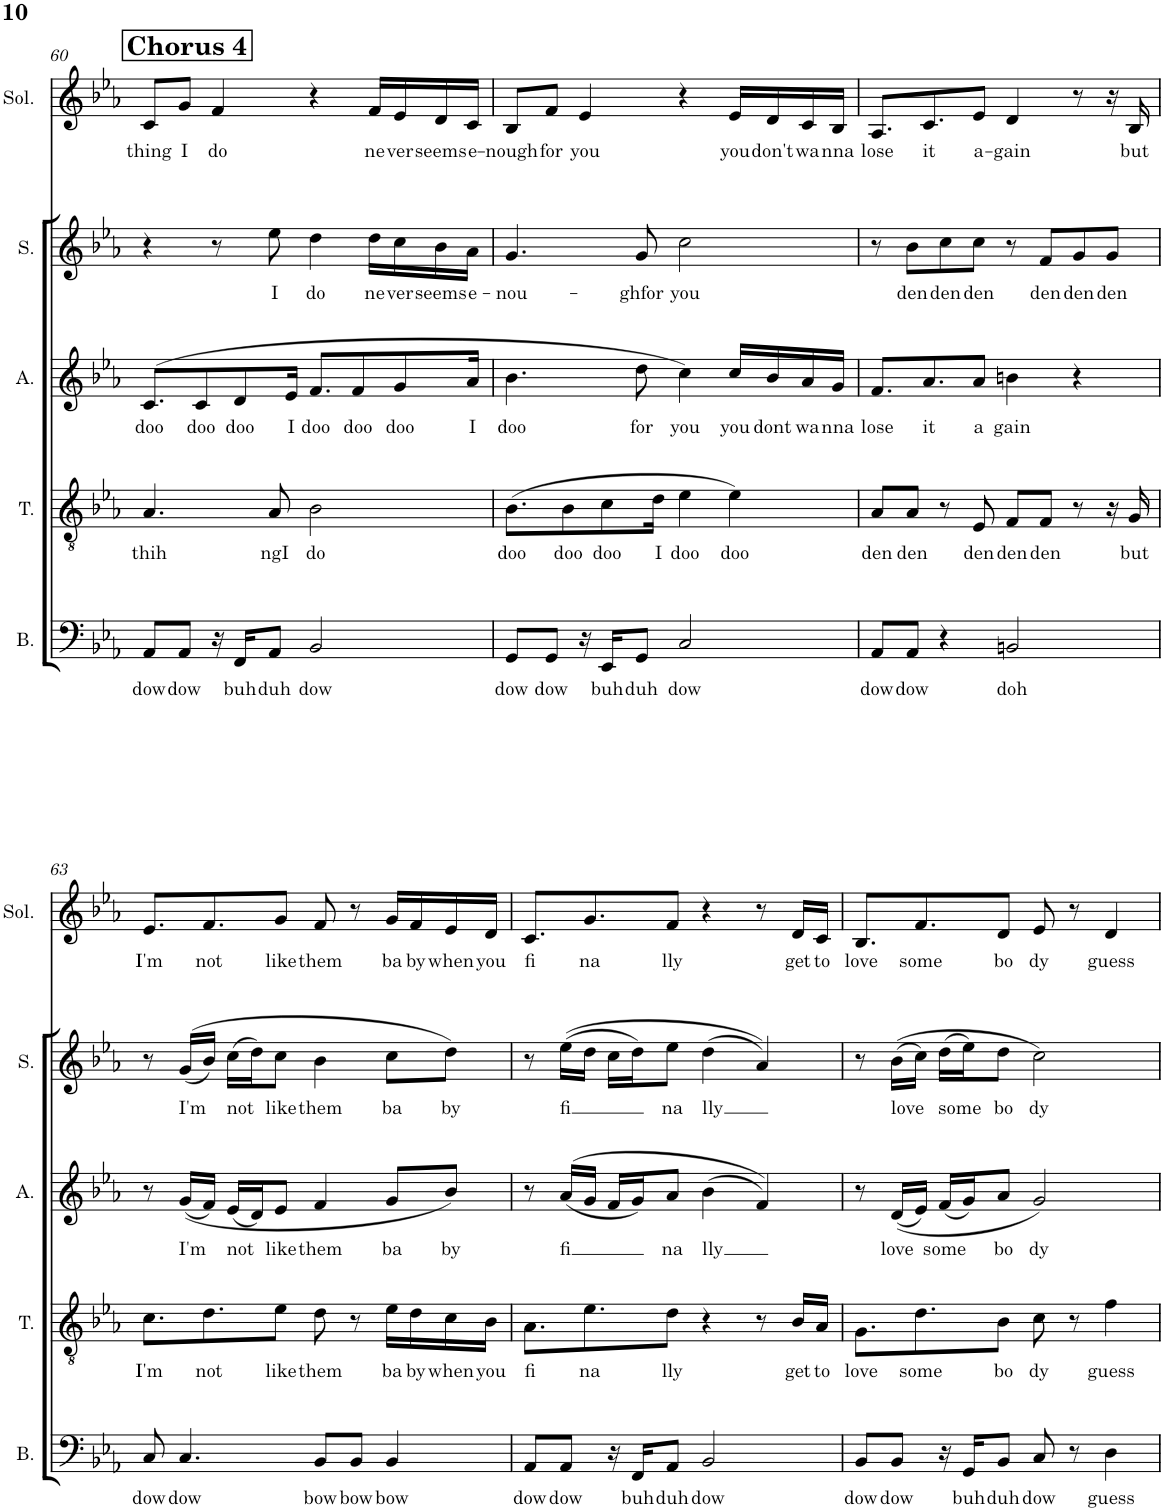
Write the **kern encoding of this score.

**kern	**text	**kern	**text	**kern	**text	**kern	**text	**kern	**text
*part5	*part5	*part4	*part4	*part3	*part3	*part2	*part2	*part1	*part1
*staff5	*staff5	*staff4	*staff4	*staff3	*staff3	*staff2	*staff2	*staff1	*staff1
*I"Bass	*	*I"Tenor	*	*I"Alto	*	*I"Soprano	*	*I"Solo	*
*I'B.	*	*I'T.	*	*I'A.	*	*I'S.	*	*I'Sol.	*
!!LO:PB:g=z
*clefF4	*	*clefGv2	*	*clefG2	*	*clefG2	*	*clefG2	*
*k[b-e-a-]	*	*k[b-e-a-]	*	*k[b-e-a-]	*	*k[b-e-a-]	*	*k[b-e-a-]	*
*M4/4	*	*M4/4	*	*M4/4	*	*M4/4	*	*M4/4	*
!!LO:REH:place=s1:a:B:cj:fs=14:t=Chorus 4
=60	=60	=60	=60	=60	=60	=60	=60	=60	=60
!	!LO:LY:b	!	!LO:LY:b	!	!LO:LY:b	!	!	!	!LO:LY:b
8AA-/L	dow	4.A-/	thih	(8.c/L	doo	4r	.	8c/L	thing
!	!LO:LY:b	!	!	!	!	!	!	!	!LO:LY:b
8AA-/J	dow	.	.	.	.	.	.	8g/J	I
!	!	!	!	!	!LO:LY:b	!	!	!	!
.	.	.	.	8c/	doo	.	.	.	.
!	!	!	!	!	!	!	!	!	!LO:LY:b
16r	.	.	.	.	.	8r	.	4f/	do
!	!LO:LY:b	!	!	!	!LO:LY:b	!	!	!	!
16FF/KL	buh	.	.	8d/	doo	.	.	.	.
!	!LO:LY:b	!	!LO:LY:b	!	!	!	!LO:LY:b	!	!
8AA-/J	duh	8A-/	ngI	.	.	8ee-\	I	.	.
!	!	!	!	!	!LO:LY:b	!	!	!	!
.	.	.	.	16e-/Jk	I	.	.	.	.
!	!LO:LY:b	!	!LO:LY:b	!	!LO:LY:b	!	!LO:LY:b	!	!
2BB-/	dow	2B-\	do	8.f/L	doo	4dd\	do	4r	.
!	!	!	!	!	!LO:LY:b	!	!	!	!
.	.	.	.	8f/	doo	.	.	.	.
!	!	!	!	!	!	!	!LO:LY:b	!	!LO:LY:b
.	.	.	.	.	.	16dd\LL	ne	16f/LL	ne
!	!	!	!	!	!LO:LY:b	!	!LO:LY:b	!	!LO:LY:b
.	.	.	.	8g/	doo	16cc\	ver	16e-/	ver
!	!	!	!	!	!	!	!LO:LY:b	!	!LO:LY:b
.	.	.	.	.	.	16b-\	seems	16d/	seems
!	!	!	!	!	!LO:LY:b	!	!LO:LY:b	!	!LO:LY:b
.	.	.	.	16a-/Jk	I	16a-\JJ	e-	16c/JJ	e-
=61	=61	=61	=61	=61	=61	=61	=61	=61	=61
!	!LO:LY:b	!	!LO:LY:b	!	!LO:LY:b	!	!LO:LY:b	!	!LO:LY:b
8GG/L	dow	(8.B-\L	doo	4.b-\	doo	4.g/	-nou-	8B-/L	-nough
!	!LO:LY:b	!	!	!	!	!	!	!	!LO:LY:b
8GG/J	dow	.	.	.	.	.	.	8f/J	for
!	!	!	!LO:LY:b	!	!	!	!	!	!
.	.	8B-\	doo	.	.	.	.	.	.
!	!	!	!	!	!	!	!	!	!LO:LY:b
16r	.	.	.	.	.	.	.	4e-/	you
!	!LO:LY:b	!	!LO:LY:b	!	!	!	!	!	!
16EE-/KL	buh	8c\	doo	.	.	.	.	.	.
!	!LO:LY:b	!	!	!	!LO:LY:b	!	!LO:LY:b	!	!
8GG/J	duh	.	.	8dd\	for	8g/	-ghfor	.	.
!	!	!	!LO:LY:b	!	!	!	!	!	!
.	.	16d\Jk	I	.	.	.	.	.	.
!	!LO:LY:b	!	!LO:LY:b	!	!LO:LY:b	!	!LO:LY:b	!	!
2C/	dow	4e-\	doo	4cc\)	you	2cc\	you	4r	.
!	!	!	!LO:LY:b	!	!LO:LY:b	!	!	!	!LO:LY:b
.	.	4e-\)	doo	16cc/LL	you	.	.	16e-/LL	you
!	!	!	!	!	!LO:LY:b	!	!	!	!LO:LY:b
.	.	.	.	16b-/	dont	.	.	16d/	don't
!	!	!	!	!	!LO:LY:b	!	!	!	!LO:LY:b
.	.	.	.	16a-/	wa	.	.	16c/	wa
!	!	!	!	!	!LO:LY:b	!	!	!	!LO:LY:b
.	.	.	.	16g/JJ	nna	.	.	16B-/JJ	nna
=62	=62	=62	=62	=62	=62	=62	=62	=62	=62
!	!LO:LY:b	!	!LO:LY:b	!	!LO:LY:b	!	!	!	!LO:LY:b
8AA-/L	dow	8A-/L	den	8.f/L	lose	8r	.	8.A-/L	lose
!	!LO:LY:b	!	!LO:LY:b	!	!	!	!LO:LY:b	!	!
8AA-/J	dow	8A-/J	den	.	.	8b-\L	den	.	.
!	!	!	!	!	!LO:LY:b	!	!	!	!LO:LY:b
.	.	.	.	8.a-/	it	.	.	8.c/	it
!	!	!	!	!	!	!	!LO:LY:b	!	!
4r	.	8r	.	.	.	8cc\	den	.	.
!	!	!	!LO:LY:b	!	!LO:LY:b	!	!LO:LY:b	!	!LO:LY:b
.	.	8E-/	den	8a-/J	a	8cc\J	den	8e-/J	a-
!	!LO:LY:b	!	!LO:LY:b	!	!LO:LY:b	!	!	!	!LO:LY:b
2BBn/	doh	8F/L	den	4bn\	gain	8r	.	4d/	-gain
!	!	!	!LO:LY:b	!	!	!	!LO:LY:b	!	!
.	.	8F/J	den	.	.	8f/L	den	.	.
!	!	!	!	!	!	!	!LO:LY:b	!	!
.	.	8r	.	4r	.	8g/	den	8r	.
!	!	!	!	!	!	!	!LO:LY:b	!	!
.	.	16r	.	.	.	8g/J	den	16r	.
!	!	!	!LO:LY:b	!	!	!	!	!	!LO:LY:b
.	.	16G/	but	.	.	.	.	16B-/	but
!!LO:LB:g=z
=63	=63	=63	=63	=63	=63	=63	=63	=63	=63
!	!LO:LY:b	!	!LO:LY:b	!	!	!	!	!	!LO:LY:b
8C/	dow	8.c\L	I'm	8r	.	8r	.	8.e-/L	I'm
!	!LO:LY:b	!	!	!	!LO:LY:b	!	!LO:LY:b	!	!
4.C/	dow	.	.	((16g/LL	I'm	((16g/LL	I'm	.	.
!	!	!	!LO:LY:b	!	!	!	!	!	!LO:LY:b
.	.	8.d\	not	16f/JJ)	.	16b-/JJ)	.	8.f/	not
!	!	!	!	!	!LO:LY:b	!	!LO:LY:b	!	!
.	.	.	.	(16e-/LL	not	(16cc\LL	not	.	.
.	.	.	.	16d/J)	.	16dd\J)	.	.	.
!	!	!	!LO:LY:b	!	!LO:LY:b	!	!LO:LY:b	!	!LO:LY:b
.	.	8e-\J	like	8e-/J	like	8cc\J	like	8g/J	like
!	!LO:LY:b	!	!LO:LY:b	!	!LO:LY:b	!	!LO:LY:b	!	!LO:LY:b
8BB-/L	bow	8d\	them	4f/	them	4b-\	them	8f/	them
!	!LO:LY:b	!	!	!	!	!	!	!	!
8BB-/J	bow	8r	.	.	.	.	.	8r	.
!	!LO:LY:b	!	!LO:LY:b	!	!LO:LY:b	!	!LO:LY:b	!	!LO:LY:b
4BB-/	bow	16e-\LL	ba	8g/L	ba	8cc\L	ba	16g/LL	ba
!	!	!	!LO:LY:b	!	!	!	!	!	!LO:LY:b
.	.	16d\	by	.	.	.	.	16f/	by
!	!	!	!LO:LY:b	!	!LO:LY:b	!	!LO:LY:b	!	!LO:LY:b
.	.	16c\	when	8b-/J)	by	8dd\J)	by	16e-/	when
!	!	!	!LO:LY:b	!	!	!	!	!	!LO:LY:b
.	.	16B-\JJ	you	.	.	.	.	16d/JJ	you
=64	=64	=64	=64	=64	=64	=64	=64	=64	=64
!	!LO:LY:b	!	!LO:LY:b	!	!	!	!	!	!LO:LY:b
8AA-/L	dow	8.A-\L	fi	8r	.	8r	.	8.c/L	fi
!	!LO:LY:b	!	!	!	!LO:LY:b	!	!LO:LY:b	!	!
8AA-/J	dow	.	.	((16a-/LL	fi	((16ee-\LL	fi	.	.
!	!	!	!LO:LY:b	!	!	!	!	!	!LO:LY:b
.	.	8.e-\	na	16g/JJ	.	16dd\JJ	.	8.g/	na
16r	.	.	.	16f/LL	.	16cc\LL	.	.	.
!	!LO:LY:b	!	!	!	!	!	!	!	!
16FF/KL	buh	.	.	16g/J)	.	16dd\J)	.	.	.
!	!LO:LY:b	!	!LO:LY:b	!	!LO:LY:b	!	!LO:LY:b	!	!LO:LY:b
8AA-/J	duh	8d\J	lly	8a-/J	na	8ee-\J	na	8f/J	lly
!	!LO:LY:b	!	!	!	!LO:LY:b	!	!LO:LY:b	!	!
2BB-/	dow	4r	.	(4b-\	lly	(4dd\	lly	4r	.
.	.	8r	.	4f/))	.	4a-/))	.	8r	.
!	!	!	!LO:LY:b	!	!	!	!	!	!LO:LY:b
.	.	16B-/LL	get	.	.	.	.	16d/LL	get
!	!	!	!LO:LY:b	!	!	!	!	!	!LO:LY:b
.	.	16A-/JJ	to	.	.	.	.	16c/JJ	to
=65	=65	=65	=65	=65	=65	=65	=65	=65	=65
!	!LO:LY:b	!	!LO:LY:b	!	!	!	!	!	!LO:LY:b
8BB-/L	dow	8.G\L	love	8r	.	8r	.	8.B-/L	love
!	!LO:LY:b	!	!	!	!LO:LY:b	!	!LO:LY:b	!	!
8BB-/J	dow	.	.	((16d/LL	love	((16b-\LL	love	.	.
!	!	!	!LO:LY:b	!	!	!	!	!	!LO:LY:b
.	.	8.d\	some	16e-/JJ)	.	16cc\JJ)	.	8.f/	some
!	!	!	!	!	!LO:LY:b	!	!LO:LY:b	!	!
16r	.	.	.	(16f/LL	some	(16dd\LL	some	.	.
!	!LO:LY:b	!	!	!	!	!	!	!	!
16GG/KL	buh	.	.	16g/J)	.	16ee-\J)	.	.	.
!	!LO:LY:b	!	!LO:LY:b	!	!LO:LY:b	!	!LO:LY:b	!	!LO:LY:b
8BB-/J	duh	8B-\J	bo	8a-/J	bo	8dd\J	bo	8d/J	bo
!	!LO:LY:b	!	!LO:LY:b	!	!LO:LY:b	!	!LO:LY:b	!	!LO:LY:b
8C/	dow	8c\	dy	2g/)	dy	2cc\)	dy	8e-/	dy
8r	.	8r	.	.	.	.	.	8r	.
!	!LO:LY:b	!	!LO:LY:b	!	!	!	!	!	!LO:LY:b
4D\	guess	4f\	guess	.	.	.	.	4d/	guess
=	=	=	=	=	=	=	=	=	=
*-	*-	*-	*-	*-	*-	*-	*-	*-	*-
